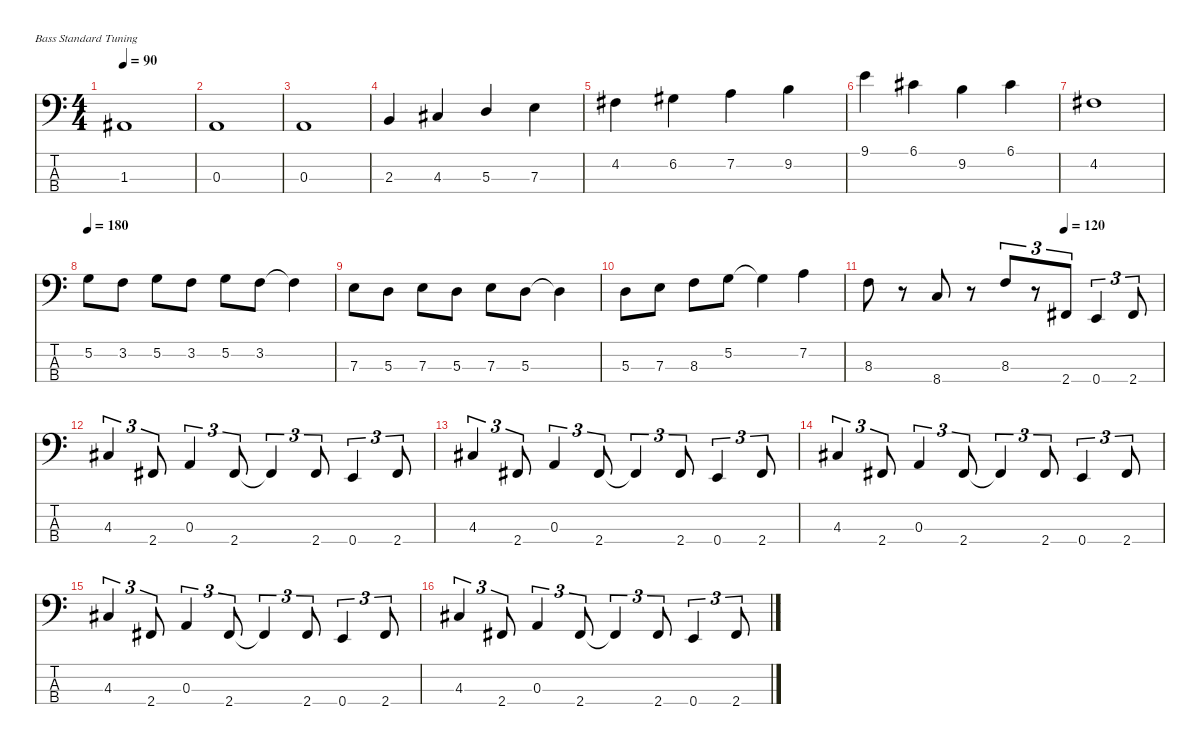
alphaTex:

\defaultSystemsLayout 4
\hideDynamics
\bracketExtendMode nobrackets
\singleTrackTrackNamePolicy hidden
\multiTrackTrackNamePolicy hidden
\firstSystemTrackNameMode fullname
\firstSystemTrackNameOrientation horizontal
\otherSystemsTrackNameOrientation horizontal
\track ("Bass" "el.bs.") {instrument electricbasspick}
\staff {score tabs}
\tuning (G2 D2 A1 E1)
\ts (4 4)
\tempo 90
\clef f4
\ks c
1.3{acc #}.1{dy ff beam Up} |
0.3.1{beam Up} |
0.3.1{beam Up} |
2.3.4{beam Up} 4.3{acc #}.4{beam Up} 5.3.4{beam Up} 7.3.4{beam Down} |
4.2{acc #}.4{beam Down} 6.2{acc #}.4{beam Down} 7.2.4{beam Down} 9.2.4{beam Down} |
9.1.4{beam Down} 6.1{acc #}.4{beam Down} 9.2.4{beam Down} 6.1{acc #}.4{beam Down} |
4.2{acc #}.1{beam Down} |
\tempo 180
5.2.8{beam Down} 3.2.8{beam Down} 5.2.8{beam Down} 3.2.8{beam Down} 5.2.8{beam Down} 3.2.8{beam Down} 3.2{t}.4{dy f beam Down} |
7.3.8{dy ff beam Down} 5.3.8{beam Down} 7.3.8{beam Down} 5.3.8{beam Down} 7.3.8{beam Down} 5.3.8{beam Down} 5.3{t}.4{dy f beam Down} |
5.3.8{dy ff beam Down} 7.3.8{beam Down} 8.3.8{beam Down} 5.2.8{beam Down} 5.2{t}.4{dy f beam Down} 7.2.4{dy ff beam Down} |
\tempo (120 0.666667)
8.3.8{beam Down} r.8{beam Down} 8.4.8{beam Up} r.8{beam Up} 8.3.8{tu (3 2) beam Up} r.8{tu (3 2) beam Up} 2.4{acc #}.8{tu (3 2) beam Up} 0.4.4{tu (3 2) beam Up} 2.4{acc #}.8{tu (3 2) beam Up} |
4.3{acc #}.4{tu (3 2) beam Up} 2.4{acc #}.8{tu (3 2) beam Up} 0.3.4{tu (3 2) beam Up} 2.4{acc #}.8{tu (3 2) beam Up} 2.4{t acc #}.4{tu (3 2) dy f beam Up} 2.4{acc #}.8{tu (3 2) dy ff beam Up} 0.4.4{tu (3 2) beam Up} 2.4{acc #}.8{tu (3 2) beam Up} |
4.3{acc #}.4{tu (3 2) beam Up} 2.4{acc #}.8{tu (3 2) beam Up} 0.3.4{tu (3 2) beam Up} 2.4{acc #}.8{tu (3 2) beam Up} 2.4{t acc #}.4{tu (3 2) dy f beam Up} 2.4{acc #}.8{tu (3 2) dy ff beam Up} 0.4.4{tu (3 2) beam Up} 2.4{acc #}.8{tu (3 2) beam Up} |
4.3{acc #}.4{tu (3 2) beam Up} 2.4{acc #}.8{tu (3 2) beam Up} 0.3.4{tu (3 2) beam Up} 2.4{acc #}.8{tu (3 2) beam Up} 2.4{t acc #}.4{tu (3 2) dy f beam Up} 2.4{acc #}.8{tu (3 2) dy ff beam Up} 0.4.4{tu (3 2) beam Up} 2.4{acc #}.8{tu (3 2) beam Up} |
4.3{acc #}.4{tu (3 2) beam Up} 2.4{acc #}.8{tu (3 2) beam Up} 0.3.4{tu (3 2) beam Up} 2.4{acc #}.8{tu (3 2) beam Up} 2.4{t acc #}.4{tu (3 2) dy f beam Up} 2.4{acc #}.8{tu (3 2) dy ff beam Up} 0.4.4{tu (3 2) beam Up} 2.4{acc #}.8{tu (3 2) beam Up} |
4.3{acc #}.4{tu (3 2) beam Up} 2.4{acc #}.8{tu (3 2) beam Up} 0.3.4{tu (3 2) beam Up} 2.4{acc #}.8{tu (3 2) beam Up} 2.4{t acc #}.4{tu (3 2) dy f beam Up} 2.4{acc #}.8{tu (3 2) dy ff beam Up} 0.4.4{tu (3 2) beam Up} 2.4{acc #}.8{tu (3 2) beam Up}
